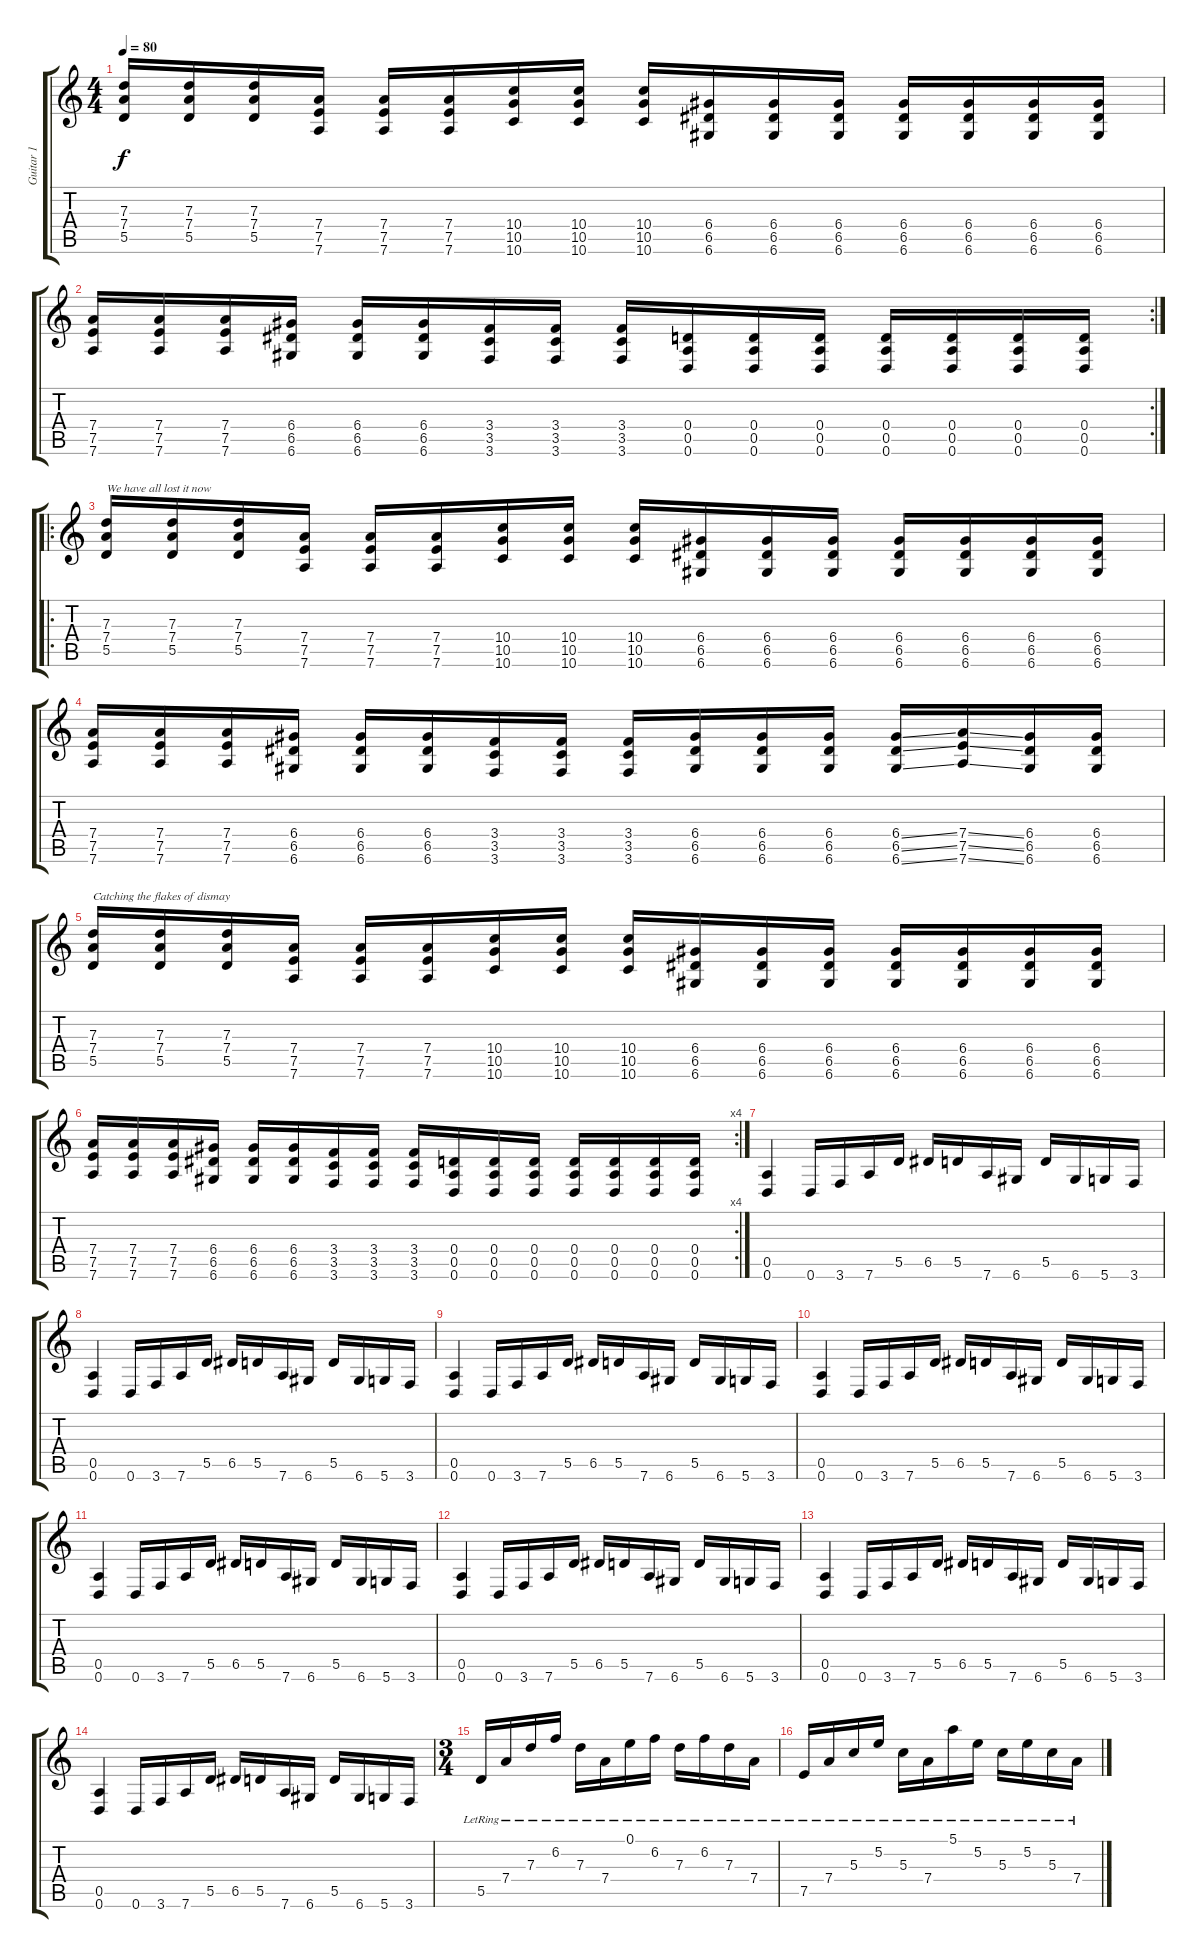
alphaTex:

\track ("Guitar 1" "Guitar 1") {instrument distortionguitar}
\staff {score tabs}
\tuning (E4 B3 G3 D3 A2 D2) {hide}
\ts (4 4)
\tempo 80
\clef g2
\ks c
(7.3 7.4 5.5).16{dy f} (7.3 7.4 5.5).16 (7.3 7.4 5.5).16 (7.4 7.5 7.6).16 (7.4 7.5 7.6).16 (7.4 7.5 7.6).16 (10.4 10.5 10.6).16 (10.4 10.5 10.6).16 (10.4 10.5 10.6).16 (6.4 6.5 6.6).16 (6.4 6.5 6.6).16 (6.4 6.5 6.6).16 (6.4 6.5 6.6).16 (6.4 6.5 6.6).16 (6.4 6.5 6.6).16 (6.4 6.5 6.6).16 |
\rc 2
(7.4 7.5 7.6).16 (7.4 7.5 7.6).16 (7.4 7.5 7.6).16 (6.4 6.5 6.6).16 (6.4 6.5 6.6).16 (6.4 6.5 6.6).16 (3.4 3.5 3.6).16 (3.4 3.5 3.6).16 (3.4 3.5 3.6).16 (0.4 0.5 0.6).16 (0.4 0.5 0.6).16 (0.4 0.5 0.6).16 (0.4 0.5 0.6).16 (0.4 0.5 0.6).16 (0.4 0.5 0.6).16 (0.4 0.5 0.6).16 |
\ro
(7.3 7.4 5.5).16{txt "We have all lost it now" volume 13 instrument distortionguitar} (7.3 7.4 5.5).16 (7.3 7.4 5.5).16 (7.4 7.5 7.6).16 (7.4 7.5 7.6).16 (7.4 7.5 7.6).16 (10.4 10.5 10.6).16 (10.4 10.5 10.6).16 (10.4 10.5 10.6).16 (6.4 6.5 6.6).16 (6.4 6.5 6.6).16 (6.4 6.5 6.6).16 (6.4 6.5 6.6).16 (6.4 6.5 6.6).16 (6.4 6.5 6.6).16 (6.4 6.5 6.6).16 |
(7.4 7.5 7.6).16 (7.4 7.5 7.6).16 (7.4 7.5 7.6).16 (6.4 6.5 6.6).16 (6.4 6.5 6.6).16 (6.4 6.5 6.6).16 (3.4 3.5 3.6).16 (3.4 3.5 3.6).16 (3.4 3.5 3.6).16 (6.4 6.5 6.6).16 (6.4 6.5 6.6).16 (6.4 6.5 6.6).16 (6.4{ss} 6.5{ss} 6.6{ss}).16 (7.4{ss} 7.5{ss} 7.6{ss}).16 (6.4 6.5 6.6).16 (6.4 6.5 6.6).16 |
(7.3 7.4 5.5).16{txt "Catching the flakes of dismay"} (7.3 7.4 5.5).16 (7.3 7.4 5.5).16 (7.4 7.5 7.6).16 (7.4 7.5 7.6).16 (7.4 7.5 7.6).16 (10.4 10.5 10.6).16 (10.4 10.5 10.6).16 (10.4 10.5 10.6).16 (6.4 6.5 6.6).16 (6.4 6.5 6.6).16 (6.4 6.5 6.6).16 (6.4 6.5 6.6).16 (6.4 6.5 6.6).16 (6.4 6.5 6.6).16 (6.4 6.5 6.6).16 |
\rc 4
(7.4 7.5 7.6).16 (7.4 7.5 7.6).16 (7.4 7.5 7.6).16 (6.4 6.5 6.6).16 (6.4 6.5 6.6).16 (6.4 6.5 6.6).16 (3.4 3.5 3.6).16 (3.4 3.5 3.6).16 (3.4 3.5 3.6).16 (0.4 0.5 0.6).16 (0.4 0.5 0.6).16 (0.4 0.5 0.6).16 (0.4 0.5 0.6).16 (0.4 0.5 0.6).16 (0.4 0.5 0.6).16 (0.4 0.5 0.6).16 |
(0.5 0.6).4 0.6.16 3.6.16 7.6.16 5.5.16 6.5.16 5.5.16 7.6.16 6.6.16 5.5.16 6.6.16 5.6.16 3.6.16 |
(0.5 0.6).4 0.6.16 3.6.16 7.6.16 5.5.16 6.5.16 5.5.16 7.6.16 6.6.16 5.5.16 6.6.16 5.6.16 3.6.16 |
(0.5 0.6).4 0.6.16 3.6.16 7.6.16 5.5.16 6.5.16 5.5.16 7.6.16 6.6.16 5.5.16 6.6.16 5.6.16 3.6.16 |
(0.5 0.6).4 0.6.16 3.6.16 7.6.16 5.5.16 6.5.16 5.5.16 7.6.16 6.6.16 5.5.16 6.6.16 5.6.16 3.6.16 |
(0.5 0.6).4 0.6.16 3.6.16 7.6.16 5.5.16 6.5.16 5.5.16 7.6.16 6.6.16 5.5.16 6.6.16 5.6.16 3.6.16 |
(0.5 0.6).4 0.6.16 3.6.16 7.6.16 5.5.16 6.5.16 5.5.16 7.6.16 6.6.16 5.5.16 6.6.16 5.6.16 3.6.16 |
(0.5 0.6).4 0.6.16 3.6.16 7.6.16 5.5.16 6.5.16 5.5.16 7.6.16 6.6.16 5.5.16 6.6.16 5.6.16 3.6.16 |
(0.5 0.6).4 0.6.16 3.6.16 7.6.16 5.5.16 6.5.16 5.5.16 7.6.16 6.6.16 5.5.16 6.6.16 5.6.16 3.6.16 |
\ts (3 4)
5.5{lr}.16{instrument acousticguitarsteel} 7.4{lr}.16 7.3{lr}.16 6.2{lr}.16 7.3{lr}.16 7.4{lr}.16 0.1{lr}.16 6.2{lr}.16 7.3{lr}.16 6.2{lr}.16 7.3{lr}.16 7.4{lr}.16 |
7.5{lr}.16 7.4{lr}.16 5.3{lr}.16 5.2{lr}.16 5.3{lr}.16 7.4{lr}.16 5.1{lr}.16 5.2{lr}.16 5.3{lr}.16 5.2{lr}.16 5.3{lr}.16 7.4{lr}.16
